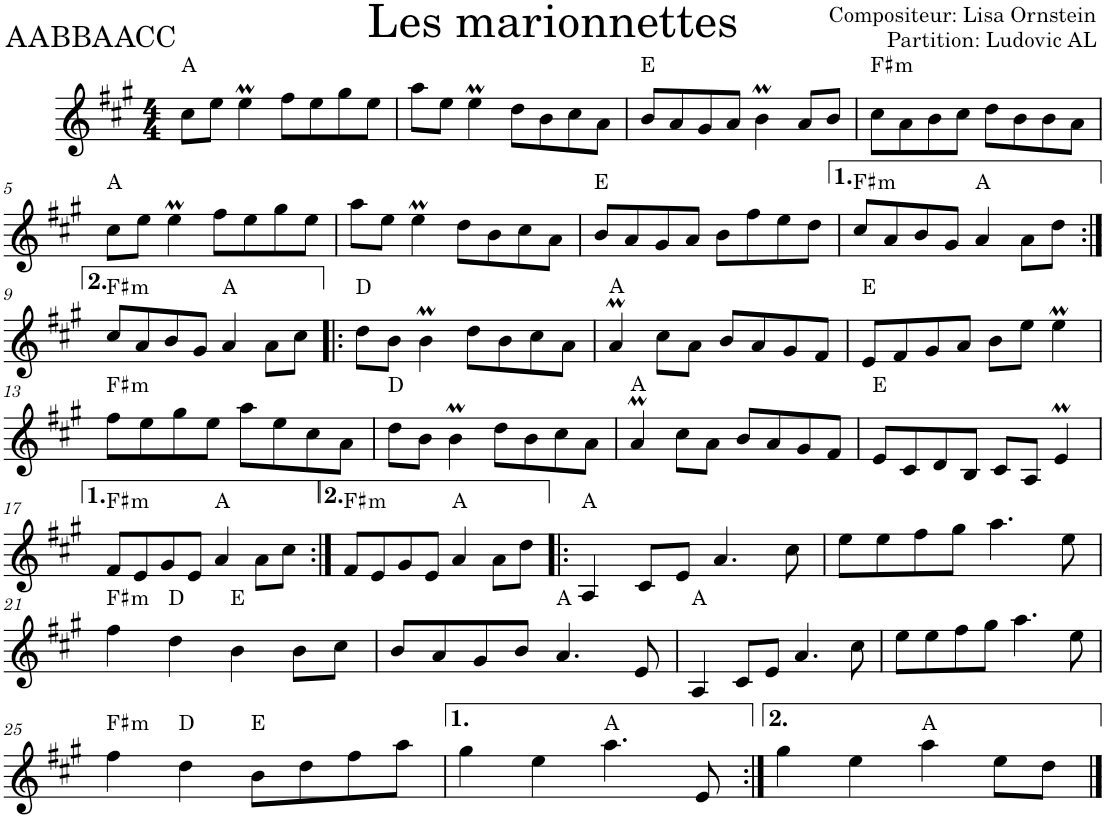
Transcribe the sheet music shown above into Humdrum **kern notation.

**kern	**harte
*part1	*part1
*staff1	*
*I"Violon	*
*I'Vln.	*
*clefG2	*
*k[f#c#g#]	*
*M4/4	*
=1	=1
8cc#\L	A:maj
8ee\J	.
4eeM\	.
8ff#\L	.
8ee\	.
8gg#\	.
8ee\J	.
=2	=2
8aa\L	.
8ee\J	.
4eeM\	.
8dd\L	.
8b\	.
8cc#\	.
8a\J	.
=3	=3
8b/L	E:maj
8a/	.
8g#/	.
8a/J	.
4bM\	.
8a/L	.
8b/J	.
=4	=4
!	!LO:H:kt=m
8cc#\L	F#:min
8a\	.
8b\	.
8cc#\J	.
8dd\L	.
8b\	.
8b\	.
8a\J	.
!!LO:LB:g=z
=5	=5
8cc#\L	A:maj
8ee\J	.
4eeM\	.
8ff#\L	.
8ee\	.
8gg#\	.
8ee\J	.
=6	=6
8aa\L	.
8ee\J	.
4eeM\	.
8dd\L	.
8b\	.
8cc#\	.
8a\J	.
=7	=7
8b/L	E:maj
8a/	.
8g#/	.
8a/J	.
8b\L	.
8ff#\	.
8ee\	.
8dd\J	.
=8	=8
!	!LO:H:kt=m
8cc#/L	F#:min
8a/	.
8b/	.
8g#/J	.
4a/	A:maj
8a\L	.
8dd\J	.
!!LO:LB:g=z
=9:|!	=9:|!
!	!LO:H:kt=m
8cc#/L	F#:min
8a/	.
8b/	.
8g#/J	.
4a/	A:maj
8a\L	.
8cc#\J	.
=10!|:	=10!|:
8dd\L	D:maj
8b\J	.
4bM\	.
8dd\L	.
8b\	.
8cc#\	.
8a\J	.
=11	=11
4aM/	A:maj
8cc#\L	.
8a\J	.
8b/L	.
8a/	.
8g#/	.
8f#/J	.
=12	=12
8e/L	E:maj
8f#/	.
8g#/	.
8a/J	.
8b\L	.
8ee\J	.
4eeM\	.
!!LO:LB:g=z
=13	=13
!	!LO:H:kt=m
8ff#\L	F#:min
8ee\	.
8gg#\	.
8ee\J	.
8aa\L	.
8ee\	.
8cc#\	.
8a\J	.
=14	=14
8dd\L	D:maj
8b\J	.
4bM\	.
8dd\L	.
8b\	.
8cc#\	.
8a\J	.
=15	=15
4aM/	A:maj
8cc#\L	.
8a\J	.
8b/L	.
8a/	.
8g#/	.
8f#/J	.
=16	=16
8e/L	E:maj
8c#/	.
8d/	.
8B/J	.
8c#/L	.
8A/J	.
4eM/	.
!!LO:LB:g=z
=17	=17
!	!LO:H:kt=m
8f#/L	F#:min
8e/	.
8g#/	.
8e/J	.
4a/	A:maj
8a\L	.
8cc#\J	.
=18:|!	=18:|!
!	!LO:H:kt=m
8f#/L	F#:min
8e/	.
8g#/	.
8e/J	.
4a/	A:maj
8a\L	.
8dd\J	.
=19!|:	=19!|:
4A/	A:maj
8c#/L	.
8e/J	.
4.a/	.
8cc#\	.
=20	=20
8ee\L	.
8ee\	.
8ff#\	.
8gg#\J	.
4.aa\	.
8ee\	.
!!LO:LB:g=z
=21	=21
!	!LO:H:kt=m
4ff#\	F#:min
4dd\	D:maj
4b\	E:maj
8b\L	.
8cc#\J	.
=22	=22
8b/L	.
8a/	.
8g#/	.
8b/J	.
4.a/	A:maj
8e/	.
=23	=23
4A/	A:maj
8c#/L	.
8e/J	.
4.a/	.
8cc#\	.
=24	=24
8ee\L	.
8ee\	.
8ff#\	.
8gg#\J	.
4.aa\	.
8ee\	.
!!LO:LB:g=z
=25	=25
!	!LO:H:kt=m
4ff#\	F#:min
4dd\	D:maj
8b\L	E:maj
8dd\	.
8ff#\	.
8aa\J	.
=26	=26
4gg#\	.
4ee\	.
4.aa\	A:maj
8e/	.
=27:|!	=27:|!
4gg#\	.
4ee\	.
4aa\	A:maj
8ee\L	.
8dd\J	.
==	==
*-	*-
